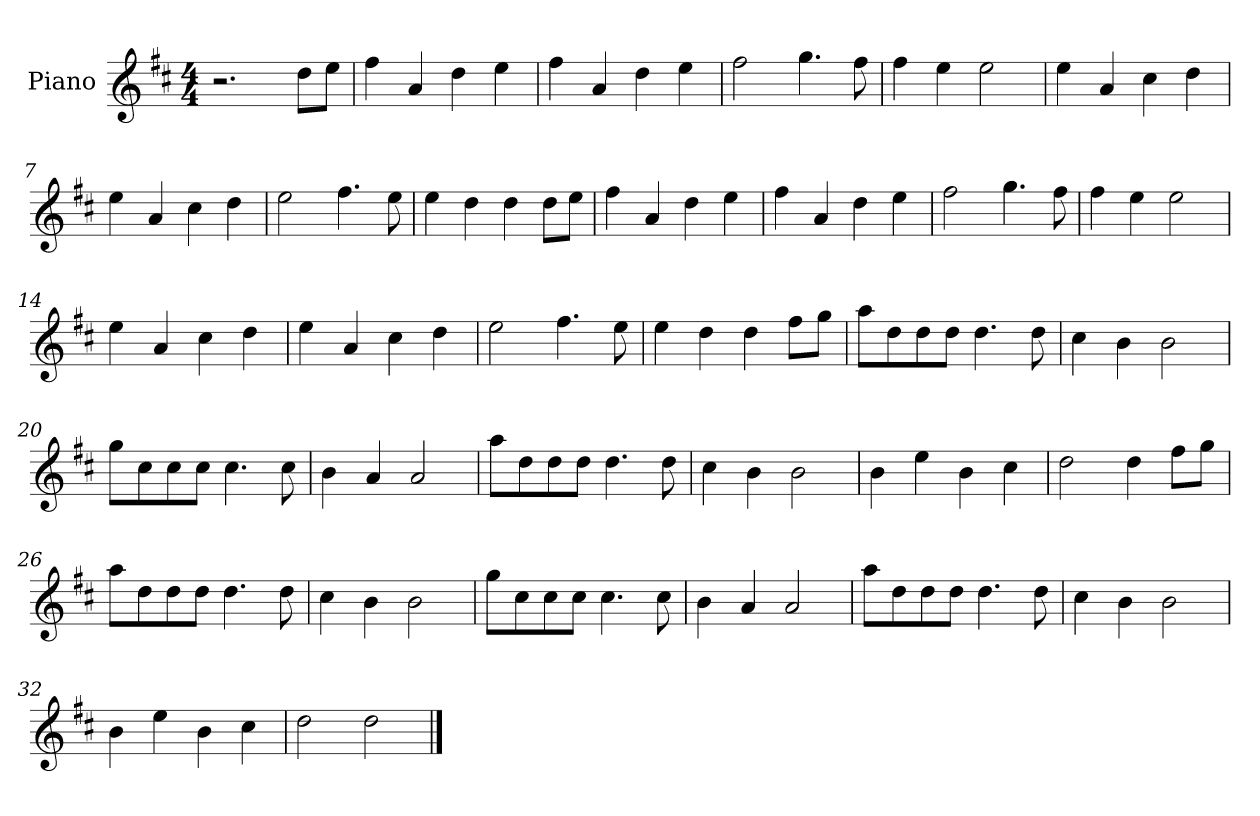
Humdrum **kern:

**kern
*part1
*staff1
*I"Piano
*I'Pno
*clefG2
*k[f#c#]
*M4/4
=1
2.r
8dd\L
8ee\J
=2
4ff#\
4a/
4dd\
4ee\
=3
4ff#\
4a/
4dd\
4ee\
=4
2ff#\
4.gg\
8ff#\
=5
4ff#\
4ee\
2ee\
=6
4ee\
4a/
4cc#\
4dd\
=7
4ee\
4a/
4cc#\
4dd\
=8
2ee\
4.ff#\
8ee\
=9
4ee\
4dd\
4dd\
8dd\L
8ee\J
=10
4ff#\
4a/
4dd\
4ee\
=11
4ff#\
4a/
4dd\
4ee\
=12
2ff#\
4.gg\
8ff#\
=13
4ff#\
4ee\
2ee\
=14
4ee\
4a/
4cc#\
4dd\
=15
4ee\
4a/
4cc#\
4dd\
=16
2ee\
4.ff#\
8ee\
=17
4ee\
4dd\
4dd\
8ff#\L
8gg\J
=18
8aa\L
8dd\
8dd\
8dd\J
4.dd\
8dd\
=19
4cc#\
4b\
2b\
=20
8gg\L
8cc#\
8cc#\
8cc#\J
4.cc#\
8cc#\
=21
4b\
4a/
2a/
=22
8aa\L
8dd\
8dd\
8dd\J
4.dd\
8dd\
=23
4cc#\
4b\
2b\
=24
4b\
4ee\
4b\
4cc#\
=25
2dd\
4dd\
8ff#\L
8gg\J
=26
8aa\L
8dd\
8dd\
8dd\J
4.dd\
8dd\
=27
4cc#\
4b\
2b\
=28
8gg\L
8cc#\
8cc#\
8cc#\J
4.cc#\
8cc#\
=29
4b\
4a/
2a/
=30
8aa\L
8dd\
8dd\
8dd\J
4.dd\
8dd\
=31
4cc#\
4b\
2b\
=32
4b\
4ee\
4b\
4cc#\
=33
2dd\
2dd\
==
*-
